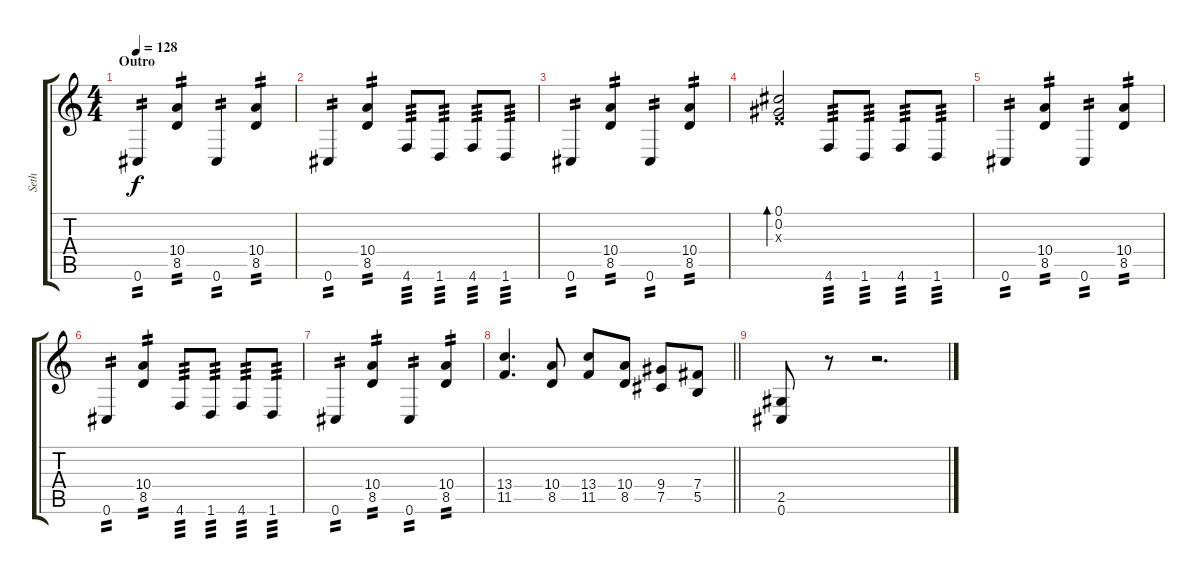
\track ("Seth " "Seth ") {instrument overdrivenguitar}
\staff {score tabs}
\tuning (Db4 Ab3 E3 B2 Gb2 Db2) {hide}
\ts (4 4)
\section ("" "Outro")
\tempo 128
\clef g2
\ks c
0.6.4{tp 2 dy f} (10.4 8.5).4{tp 2} 0.6.4{tp 2} (10.4 8.5).4{tp 2} |
0.6.4{tp 2} (10.4 8.5).4{tp 2} 4.6.8{tp 3} 1.6.8{tp 3} 4.6.8{tp 3} 1.6.8{tp 3} |
0.6.4{tp 2} (10.4 8.5).4{tp 2} 0.6.4{tp 2} (10.4 8.5).4{tp 2} |
(0.1 0.2 0.3{x}).2{bd 240} 4.6.8{tp 3} 1.6.8{tp 3} 4.6.8{tp 3} 1.6.8{tp 3} |
0.6.4{tp 2} (10.4 8.5).4{tp 2} 0.6.4{tp 2} (10.4 8.5).4{tp 2} |
0.6.4{tp 2} (10.4 8.5).4{tp 2} 4.6.8{tp 3} 1.6.8{tp 3} 4.6.8{tp 3} 1.6.8{tp 3} |
0.6.4{tp 2} (10.4 8.5).4{tp 2} 0.6.4{tp 2} (10.4 8.5).4{tp 2} |
\barLineRight lightlight
(13.4 11.5).4{d} (10.4 8.5).8 (13.4 11.5).8 (10.4 8.5).8 (9.4 7.5).8 (7.4 5.5).8 |
(2.5 0.6).8 r.8 r.2{d}
